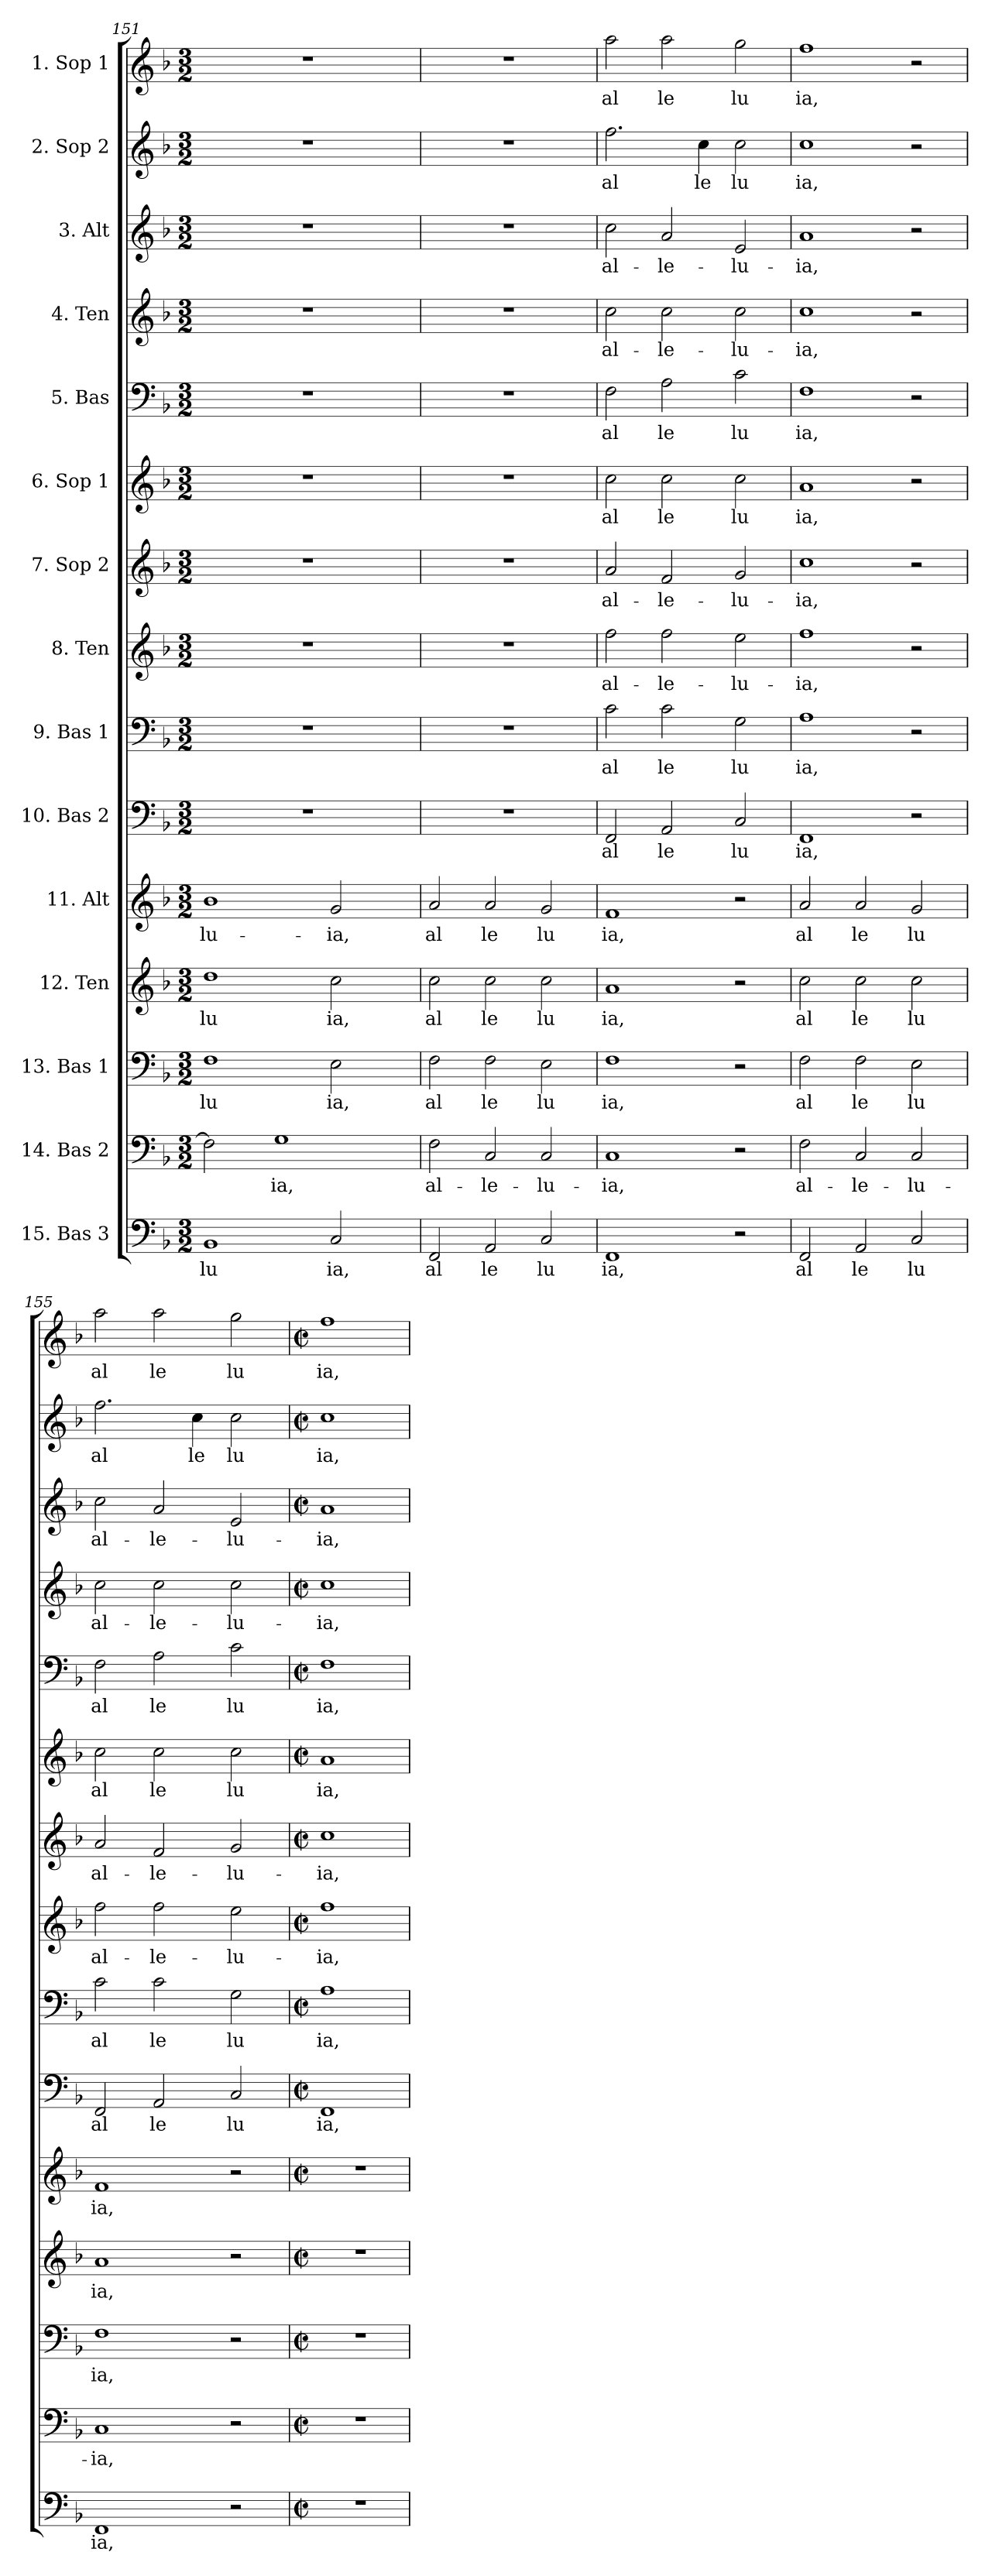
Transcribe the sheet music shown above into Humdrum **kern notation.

**kern	**text	**kern	**text	**kern	**text	**kern	**text	**kern	**text	**kern	**text	**kern	**text	**kern	**text	**kern	**text	**kern	**text	**kern	**text	**kern	**text	**kern	**text	**kern	**text	**kern	**text
*part15	*part15	*part14	*part14	*part13	*part13	*part12	*part12	*part11	*part11	*part10	*part10	*part9	*part9	*part8	*part8	*part7	*part7	*part6	*part6	*part5	*part5	*part4	*part4	*part3	*part3	*part2	*part2	*part1	*part1
*staff15	*staff15	*staff14	*staff14	*staff13	*staff13	*staff12	*staff12	*staff11	*staff11	*staff10	*staff10	*staff9	*staff9	*staff8	*staff8	*staff7	*staff7	*staff6	*staff6	*staff5	*staff5	*staff4	*staff4	*staff3	*staff3	*staff2	*staff2	*staff1	*staff1
*I"15. Bas 3	*	*I"14. Bas 2	*	*I"13. Bas 1	*	*I"12. Ten	*	*I"11. Alt	*	*I"10. Bas 2	*	*I"9. Bas 1	*	*I"8. Ten	*	*I"7. Sop 2	*	*I"6. Sop 1	*	*I"5. Bas	*	*I"4. Ten	*	*I"3. Alt	*	*I"2. Sop 2	*	*I"1. Sop 1	*
!!LO:PB:g=z
*clefF4	*	*clefF4	*	*clefF4	*	*clefG2	*	*clefG2	*	*clefF4	*	*clefF4	*	*clefG2	*	*clefG2	*	*clefG2	*	*clefF4	*	*clefG2	*	*clefG2	*	*clefG2	*	*clefG2	*
*k[b-]	*	*k[b-]	*	*k[b-]	*	*k[b-]	*	*k[b-]	*	*k[b-]	*	*k[b-]	*	*k[b-]	*	*k[b-]	*	*k[b-]	*	*k[b-]	*	*k[b-]	*	*k[b-]	*	*k[b-]	*	*k[b-]	*
*F:	*	*F:	*	*F:	*	*F:	*	*F:	*	*F:	*	*F:	*	*F:	*	*F:	*	*F:	*	*F:	*	*F:	*	*F:	*	*F:	*	*F:	*
*M3/2	*	*M3/2	*	*M3/2	*	*M3/2	*	*M3/2	*	*M3/2	*	*M3/2	*	*M3/2	*	*M3/2	*	*M3/2	*	*M3/2	*	*M3/2	*	*M3/2	*	*M3/2	*	*M3/2	*
=151	=151	=151	=151	=151	=151	=151	=151	=151	=151	=151	=151	=151	=151	=151	=151	=151	=151	=151	=151	=151	=151	=151	=151	=151	=151	=151	=151	=151	=151
!	!LO:LY:b:cj	!	!	!	!LO:LY:b:cj	!	!LO:LY:b:cj	!	!LO:LY:b:cj	!	!	!	!	!	!	!	!	!	!	!	!	!	!	!	!	!	!	!	!
*^	*	*	*	*	*	*	*	*	*	*	*	*	*	*	*	*	*	*	*	*	*	*	*	*	*	*	*	*	*
1BB-	16..ryy	lu	2F\]	.	1F	lu	1dd	lu	1b-	lu-	1.r	.	1.r	.	1.r	.	1.r	.	1.r	.	1.r	.	1.r	.	1.r	.	1.r	.	1.r	.
.	1ryy	.	.	.	.	.	.	.	.	.	.	.	.	.	.	.	.	.	.	.	.	.	.	.	.	.	.	.	.	.
!	!	!	!	!LO:LY:b:cj	!	!	!	!	!	!	!	!	!	!	!	!	!	!	!	!	!	!	!	!	!	!	!	!	!	!
.	.	.	1G	ia,	.	.	.	.	.	.	.	.	.	.	.	.	.	.	.	.	.	.	.	.	.	.	.	.	.	.
!	!	!LO:LY:b:cj	!	!	!	!LO:LY:b:cj	!	!LO:LY:b:cj	!	!LO:LY:b:cj	!	!	!	!	!	!	!	!	!	!	!	!	!	!	!	!	!	!	!	!
2C/	.	ia,	.	.	2E\	ia,	2cc\	ia,	2g/	-ia,	.	.	.	.	.	.	.	.	.	.	.	.	.	.	.	.	.	.	.	.
.	4ryy	.	.	.	.	.	.	.	.	.	.	.	.	.	.	.	.	.	.	.	.	.	.	.	.	.	.	.	.	.
.	8ryy	.	.	.	.	.	.	.	.	.	.	.	.	.	.	.	.	.	.	.	.	.	.	.	.	.	.	.	.	.
.	64ryy	.	.	.	.	.	.	.	.	.	.	.	.	.	.	.	.	.	.	.	.	.	.	.	.	.	.	.	.	.
=152	=152	=152	=152	=152	=152	=152	=152	=152	=152	=152	=152	=152	=152	=152	=152	=152	=152	=152	=152	=152	=152	=152	=152	=152	=152	=152	=152	=152	=152	=152
!	!	!LO:LY:b:cj	!	!LO:LY:b:cj	!	!LO:LY:b:cj	!	!LO:LY:b:cj	!	!LO:LY:b:cj	!	!	!	!	!	!	!	!	!	!	!	!	!	!	!	!	!	!	!	!
*v	*v	*	*	*	*	*	*	*	*	*	*	*	*	*	*	*	*	*	*	*	*	*	*	*	*	*	*	*	*	*
2FF/	al	2F\	al-	2F\	al	2cc\	al	2a/	al	1.r	.	1.r	.	1.r	.	1.r	.	1.r	.	1.r	.	1.r	.	1.r	.	1.r	.	1.r	.
!	!LO:LY:b:cj	!	!LO:LY:b:cj	!	!LO:LY:b:cj	!	!LO:LY:b:cj	!	!LO:LY:b:cj	!	!	!	!	!	!	!	!	!	!	!	!	!	!	!	!	!	!	!	!
2AA/	le	2C/	-le-	2F\	le	2cc\	le	2a/	le	.	.	.	.	.	.	.	.	.	.	.	.	.	.	.	.	.	.	.	.
!	!LO:LY:b:cj	!	!LO:LY:b:cj	!	!LO:LY:b:cj	!	!LO:LY:b:cj	!	!LO:LY:b:cj	!	!	!	!	!	!	!	!	!	!	!	!	!	!	!	!	!	!	!	!
2C/	lu	2C/	-lu-	2E\	lu	2cc\	lu	2g/	lu	.	.	.	.	.	.	.	.	.	.	.	.	.	.	.	.	.	.	.	.
=153	=153	=153	=153	=153	=153	=153	=153	=153	=153	=153	=153	=153	=153	=153	=153	=153	=153	=153	=153	=153	=153	=153	=153	=153	=153	=153	=153	=153	=153
!	!LO:LY:b:cj	!	!LO:LY:b:cj	!	!LO:LY:b:cj	!	!LO:LY:b:cj	!	!LO:LY:b:cj	!	!LO:LY:b:cj	!	!LO:LY:b:cj	!	!LO:LY:b:cj	!	!LO:LY:b:cj	!	!LO:LY:b:cj	!	!LO:LY:b:cj	!	!LO:LY:b:cj	!	!LO:LY:b:cj	!	!LO:LY:b:cj	!	!LO:LY:b:cj
1FF	ia,	1C	-ia,	1F	ia,	1a	ia,	1f	ia,	2FF/	al	2c\	al	2ff\	al-	2a/	al-	2cc\	al	2F\	al	2cc\	al-	2cc\	al-	2.ff\	al	2aa\	al
!	!	!	!	!	!	!	!	!	!	!	!LO:LY:b:cj	!	!LO:LY:b:cj	!	!LO:LY:b:cj	!	!LO:LY:b:cj	!	!LO:LY:b:cj	!	!LO:LY:b:cj	!	!LO:LY:b:cj	!	!LO:LY:b:cj	!	!	!	!LO:LY:b:cj
.	.	.	.	.	.	.	.	.	.	2AA/	le	2c\	le	2ff\	-le-	2f/	-le-	2cc\	le	2A\	le	2cc\	-le-	2a/	-le-	.	.	2aa\	le
!	!	!	!	!	!	!	!	!	!	!	!	!	!	!	!	!	!	!	!	!	!	!	!	!	!	!	!LO:LY:b:cj	!	!
.	.	.	.	.	.	.	.	.	.	.	.	.	.	.	.	.	.	.	.	.	.	.	.	.	.	4cc\	le	.	.
!	!	!	!	!	!	!	!	!	!	!	!LO:LY:b:cj	!	!LO:LY:b:cj	!	!LO:LY:b:cj	!	!LO:LY:b:cj	!	!LO:LY:b:cj	!	!LO:LY:b:cj	!	!LO:LY:b:cj	!	!LO:LY:b:cj	!	!LO:LY:b:cj	!	!LO:LY:b:cj
2r	.	2r	.	2r	.	2r	.	2r	.	2C/	lu	2G\	lu	2ee\	-lu-	2g/	-lu-	2cc\	lu	2c\	lu	2cc\	-lu-	2e/	-lu-	2cc\	lu	2gg\	lu
=154	=154	=154	=154	=154	=154	=154	=154	=154	=154	=154	=154	=154	=154	=154	=154	=154	=154	=154	=154	=154	=154	=154	=154	=154	=154	=154	=154	=154	=154
!	!LO:LY:b:cj	!	!LO:LY:b:cj	!	!LO:LY:b:cj	!	!LO:LY:b:cj	!	!LO:LY:b:cj	!	!LO:LY:b:cj	!	!LO:LY:b:cj	!	!LO:LY:b:cj	!	!LO:LY:b:cj	!	!LO:LY:b:cj	!	!LO:LY:b:cj	!	!LO:LY:b:cj	!	!LO:LY:b:cj	!	!LO:LY:b:cj	!	!LO:LY:b:cj
2FF/	al	2F\	al-	2F\	al	2cc\	al	2a/	al	1FF	ia,	1A	ia,	1ff	-ia,	1cc	-ia,	1a	ia,	1F	ia,	1cc	-ia,	1a	-ia,	1cc	ia,	1ff	ia,
!	!LO:LY:b:cj	!	!LO:LY:b:cj	!	!LO:LY:b:cj	!	!LO:LY:b:cj	!	!LO:LY:b:cj	!	!	!	!	!	!	!	!	!	!	!	!	!	!	!	!	!	!	!	!
2AA/	le	2C/	-le-	2F\	le	2cc\	le	2a/	le	.	.	.	.	.	.	.	.	.	.	.	.	.	.	.	.	.	.	.	.
!	!LO:LY:b:cj	!	!LO:LY:b:cj	!	!LO:LY:b:cj	!	!LO:LY:b:cj	!	!LO:LY:b:cj	!	!	!	!	!	!	!	!	!	!	!	!	!	!	!	!	!	!	!	!
2C/	lu	2C/	-lu-	2E\	lu	2cc\	lu	2g/	lu	2r	.	2r	.	2r	.	2r	.	2r	.	2r	.	2r	.	2r	.	2r	.	2r	.
=155	=155	=155	=155	=155	=155	=155	=155	=155	=155	=155	=155	=155	=155	=155	=155	=155	=155	=155	=155	=155	=155	=155	=155	=155	=155	=155	=155	=155	=155
!	!LO:LY:b:cj	!	!LO:LY:b:cj	!	!LO:LY:b:cj	!	!LO:LY:b:cj	!	!LO:LY:b:cj	!	!LO:LY:b:cj	!	!LO:LY:b:cj	!	!LO:LY:b:cj	!	!LO:LY:b:cj	!	!LO:LY:b:cj	!	!LO:LY:b:cj	!	!LO:LY:b:cj	!	!LO:LY:b:cj	!	!LO:LY:b:cj	!	!LO:LY:b:cj
1FF	ia,	1C	-ia,	1F	ia,	1a	ia,	1f	ia,	2FF/	al	2c\	al	2ff\	al-	2a/	al-	2cc\	al	2F\	al	2cc\	al-	2cc\	al-	2.ff\	al	2aa\	al
!	!	!	!	!	!	!	!	!	!	!	!LO:LY:b:cj	!	!LO:LY:b:cj	!	!LO:LY:b:cj	!	!LO:LY:b:cj	!	!LO:LY:b:cj	!	!LO:LY:b:cj	!	!LO:LY:b:cj	!	!LO:LY:b:cj	!	!	!	!LO:LY:b:cj
.	.	.	.	.	.	.	.	.	.	2AA/	le	2c\	le	2ff\	-le-	2f/	-le-	2cc\	le	2A\	le	2cc\	-le-	2a/	-le-	.	.	2aa\	le
!	!	!	!	!	!	!	!	!	!	!	!	!	!	!	!	!	!	!	!	!	!	!	!	!	!	!	!LO:LY:b:cj	!	!
.	.	.	.	.	.	.	.	.	.	.	.	.	.	.	.	.	.	.	.	.	.	.	.	.	.	4cc\	le	.	.
!	!	!	!	!	!	!	!	!	!	!	!LO:LY:b:cj	!	!LO:LY:b:cj	!	!LO:LY:b:cj	!	!LO:LY:b:cj	!	!LO:LY:b:cj	!	!LO:LY:b:cj	!	!LO:LY:b:cj	!	!LO:LY:b:cj	!	!LO:LY:b:cj	!	!LO:LY:b:cj
2r	.	2r	.	2r	.	2r	.	2r	.	2C/	lu	2G\	lu	2ee\	-lu-	2g/	-lu-	2cc\	lu	2c\	lu	2cc\	-lu-	2e/	-lu-	2cc\	lu	2gg\	lu
=156	=156	=156	=156	=156	=156	=156	=156	=156	=156	=156	=156	=156	=156	=156	=156	=156	=156	=156	=156	=156	=156	=156	=156	=156	=156	=156	=156	=156	=156
*M2/2	*	*M2/2	*	*M2/2	*	*M2/2	*	*M2/2	*	*M2/2	*	*M2/2	*	*M2/2	*	*M2/2	*	*M2/2	*	*M2/2	*	*M2/2	*	*M2/2	*	*M2/2	*	*M2/2	*
*met(c|)	*	*met(c|)	*	*met(c|)	*	*met(c|)	*	*met(c|)	*	*met(c|)	*	*met(c|)	*	*met(c|)	*	*met(c|)	*	*met(c|)	*	*met(c|)	*	*met(c|)	*	*met(c|)	*	*met(c|)	*	*met(c|)	*
!	!	!	!	!	!	!	!	!	!	!	!LO:LY:b:cj	!	!LO:LY:b:cj	!	!LO:LY:b:cj	!	!LO:LY:b:cj	!	!LO:LY:b:cj	!	!LO:LY:b:cj	!	!LO:LY:b:cj	!	!LO:LY:b:cj	!	!LO:LY:b:cj	!	!LO:LY:b:cj
1r	.	1r	.	1r	.	1r	.	1r	.	1FF	ia,	1A	ia,	1ff	-ia,	1cc	-ia,	1a	ia,	1F	ia,	1cc	-ia,	1a	-ia,	1cc	ia,	1ff	ia,
=	=	=	=	=	=	=	=	=	=	=	=	=	=	=	=	=	=	=	=	=	=	=	=	=	=	=	=	=	=
*-	*-	*-	*-	*-	*-	*-	*-	*-	*-	*-	*-	*-	*-	*-	*-	*-	*-	*-	*-	*-	*-	*-	*-	*-	*-	*-	*-	*-	*-
